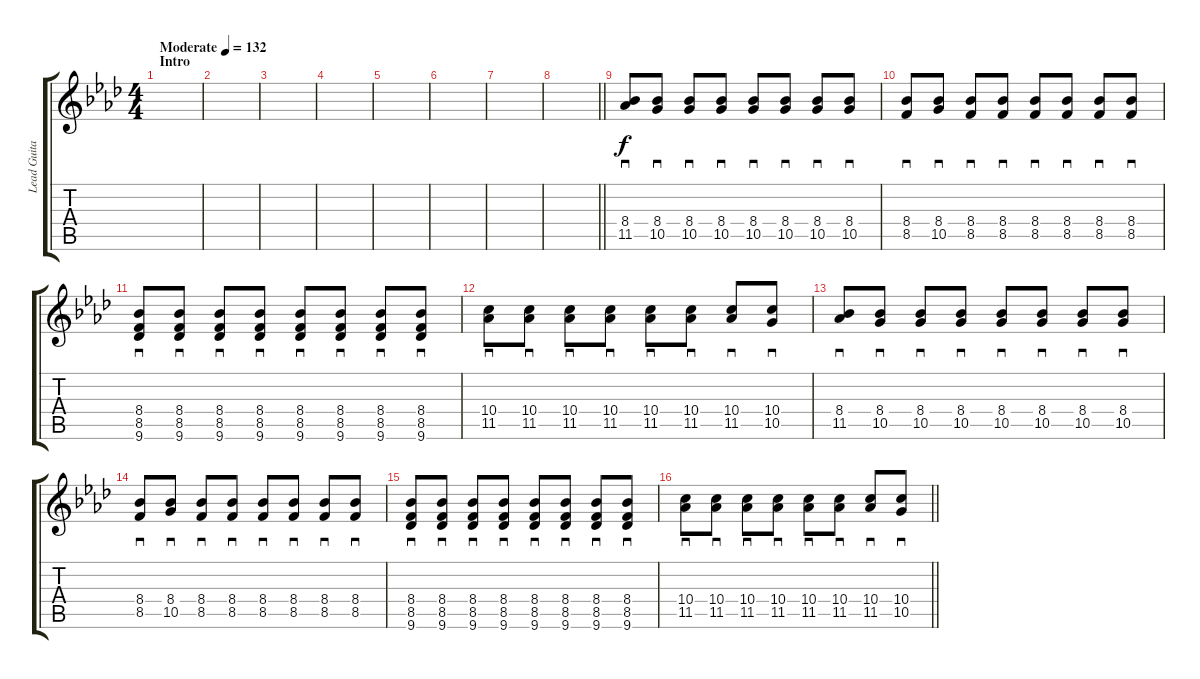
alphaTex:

\track ("Lead Guitar - Jonny" "Lead Guita") {instrument electricguitarclean}
\staff {score tabs}
\tuning (E4 B3 G3 D3 A2 E2) {hide}
\ts (4 4)
\section ("" "Intro")
\tempo (132 "Moderate")
\clef g2
\ks ab
|
|
|
|
|
|
|
\barLineRight lightlight
|
(8.4 11.5).8{sd} (8.4 10.5).8{sd} (8.4 10.5).8{sd} (8.4 10.5).8{sd} (8.4 10.5).8{sd} (8.4 10.5).8{sd} (8.4 10.5).8{sd} (8.4 10.5).8{sd} |
(8.4 8.5).8{sd} (8.4 10.5).8{sd} (8.4 8.5).8{sd} (8.4 8.5).8{sd} (8.4 8.5).8{sd} (8.4 8.5).8{sd} (8.4 8.5).8{sd} (8.4 8.5).8{sd} |
(8.4 8.5 9.6).8{sd} (8.4 8.5 9.6).8{sd} (8.4 8.5 9.6).8{sd} (8.4 8.5 9.6).8{sd} (8.4 8.5 9.6).8{sd} (8.4 8.5 9.6).8{sd} (8.4 8.5 9.6).8{sd} (8.4 8.5 9.6).8{sd} |
(10.4 11.5).8{sd} (10.4 11.5).8{sd} (10.4 11.5).8{sd} (10.4 11.5).8{sd} (10.4 11.5).8{sd} (10.4 11.5).8{sd} (10.4 11.5).8{sd} (10.4 10.5).8{sd} |
(8.4 11.5).8{sd} (8.4 10.5).8{sd} (8.4 10.5).8{sd} (8.4 10.5).8{sd} (8.4 10.5).8{sd} (8.4 10.5).8{sd} (8.4 10.5).8{sd} (8.4 10.5).8{sd} |
(8.4 8.5).8{sd} (8.4 10.5).8{sd} (8.4 8.5).8{sd} (8.4 8.5).8{sd} (8.4 8.5).8{sd} (8.4 8.5).8{sd} (8.4 8.5).8{sd} (8.4 8.5).8{sd} |
(8.4 8.5 9.6).8{sd} (8.4 8.5 9.6).8{sd} (8.4 8.5 9.6).8{sd} (8.4 8.5 9.6).8{sd} (8.4 8.5 9.6).8{sd} (8.4 8.5 9.6).8{sd} (8.4 8.5 9.6).8{sd} (8.4 8.5 9.6).8{sd} |
\barLineRight lightlight
(10.4 11.5).8{sd} (10.4 11.5).8{sd} (10.4 11.5).8{sd} (10.4 11.5).8{sd} (10.4 11.5).8{sd} (10.4 11.5).8{sd} (10.4 11.5).8{sd} (10.4 10.5).8{sd}
